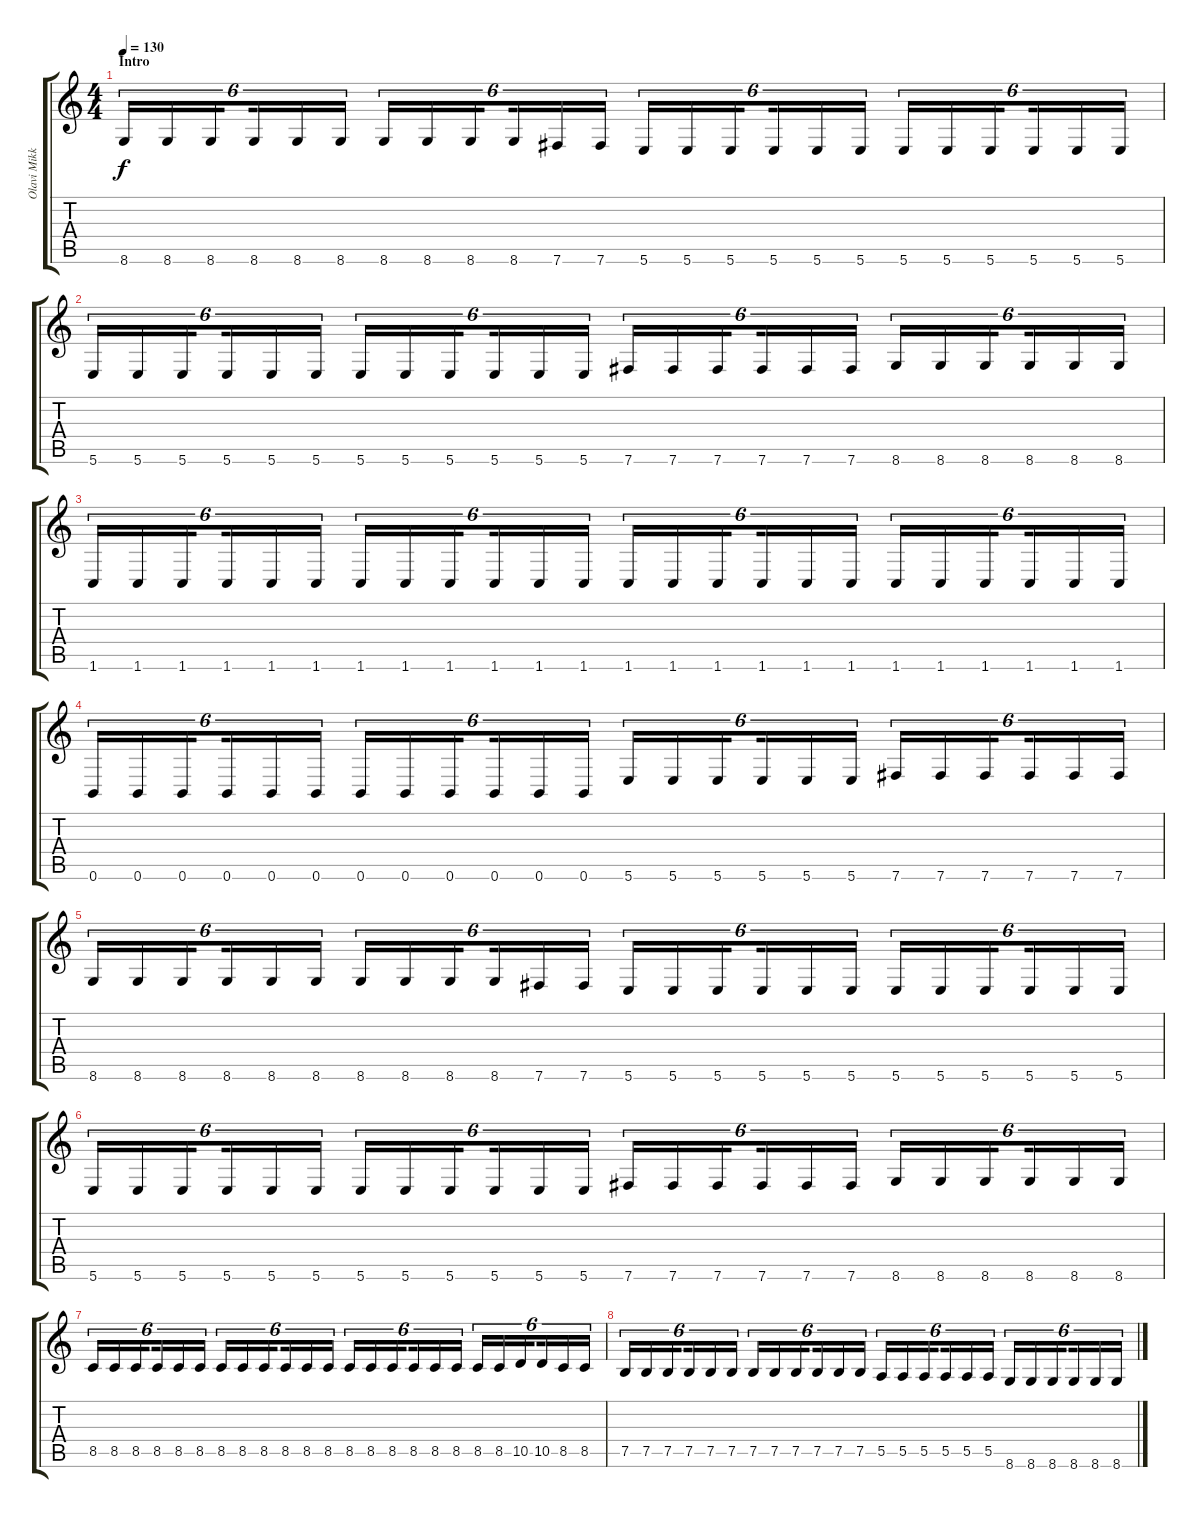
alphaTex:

\track ("Olavi Mikkonen" "Olavi Mikk") {instrument distortionguitar}
\staff {score tabs}
\tuning (B3 Gb3 D3 A2 E2 B1) {hide}
\ts (4 4)
\section ("" "Intro")
\tempo 130
\clef g2
\ks c
8.6.16{tu (6 4) dy f instrument distortionguitar} 8.6.16{tu (6 4)} 8.6.16{tu (6 4) beam splitsecondary} 8.6.16{tu (6 4)} 8.6.16{tu (6 4)} 8.6.16{tu (6 4)} 8.6.16{tu (6 4)} 8.6.16{tu (6 4)} 8.6.16{tu (6 4) beam splitsecondary} 8.6.16{tu (6 4)} 7.6.16{tu (6 4)} 7.6.16{tu (6 4)} 5.6.16{tu (6 4)} 5.6.16{tu (6 4)} 5.6.16{tu (6 4) beam splitsecondary} 5.6.16{tu (6 4)} 5.6.16{tu (6 4)} 5.6.16{tu (6 4)} 5.6.16{tu (6 4)} 5.6.16{tu (6 4)} 5.6.16{tu (6 4) beam splitsecondary} 5.6.16{tu (6 4)} 5.6.16{tu (6 4)} 5.6.16{tu (6 4)} |
5.6.16{tu (6 4)} 5.6.16{tu (6 4)} 5.6.16{tu (6 4) beam splitsecondary} 5.6.16{tu (6 4)} 5.6.16{tu (6 4)} 5.6.16{tu (6 4)} 5.6.16{tu (6 4)} 5.6.16{tu (6 4)} 5.6.16{tu (6 4) beam splitsecondary} 5.6.16{tu (6 4)} 5.6.16{tu (6 4)} 5.6.16{tu (6 4)} 7.6.16{tu (6 4)} 7.6.16{tu (6 4)} 7.6.16{tu (6 4) beam splitsecondary} 7.6.16{tu (6 4)} 7.6.16{tu (6 4)} 7.6.16{tu (6 4)} 8.6.16{tu (6 4)} 8.6.16{tu (6 4)} 8.6.16{tu (6 4) beam splitsecondary} 8.6.16{tu (6 4)} 8.6.16{tu (6 4)} 8.6.16{tu (6 4)} |
1.6.16{tu (6 4)} 1.6.16{tu (6 4)} 1.6.16{tu (6 4) beam splitsecondary} 1.6.16{tu (6 4)} 1.6.16{tu (6 4)} 1.6.16{tu (6 4)} 1.6.16{tu (6 4)} 1.6.16{tu (6 4)} 1.6.16{tu (6 4) beam splitsecondary} 1.6.16{tu (6 4)} 1.6.16{tu (6 4)} 1.6.16{tu (6 4)} 1.6.16{tu (6 4)} 1.6.16{tu (6 4)} 1.6.16{tu (6 4) beam splitsecondary} 1.6.16{tu (6 4)} 1.6.16{tu (6 4)} 1.6.16{tu (6 4)} 1.6.16{tu (6 4)} 1.6.16{tu (6 4)} 1.6.16{tu (6 4) beam splitsecondary} 1.6.16{tu (6 4)} 1.6.16{tu (6 4)} 1.6.16{tu (6 4)} |
0.6.16{tu (6 4)} 0.6.16{tu (6 4)} 0.6.16{tu (6 4) beam splitsecondary} 0.6.16{tu (6 4)} 0.6.16{tu (6 4)} 0.6.16{tu (6 4)} 0.6.16{tu (6 4)} 0.6.16{tu (6 4)} 0.6.16{tu (6 4) beam splitsecondary} 0.6.16{tu (6 4)} 0.6.16{tu (6 4)} 0.6.16{tu (6 4)} 5.6.16{tu (6 4)} 5.6.16{tu (6 4)} 5.6.16{tu (6 4) beam splitsecondary} 5.6.16{tu (6 4)} 5.6.16{tu (6 4)} 5.6.16{tu (6 4)} 7.6.16{tu (6 4)} 7.6.16{tu (6 4)} 7.6.16{tu (6 4) beam splitsecondary} 7.6.16{tu (6 4)} 7.6.16{tu (6 4)} 7.6.16{tu (6 4)} |
8.6.16{tu (6 4)} 8.6.16{tu (6 4)} 8.6.16{tu (6 4) beam splitsecondary} 8.6.16{tu (6 4)} 8.6.16{tu (6 4)} 8.6.16{tu (6 4)} 8.6.16{tu (6 4)} 8.6.16{tu (6 4)} 8.6.16{tu (6 4) beam splitsecondary} 8.6.16{tu (6 4)} 7.6.16{tu (6 4)} 7.6.16{tu (6 4)} 5.6.16{tu (6 4)} 5.6.16{tu (6 4)} 5.6.16{tu (6 4) beam splitsecondary} 5.6.16{tu (6 4)} 5.6.16{tu (6 4)} 5.6.16{tu (6 4)} 5.6.16{tu (6 4)} 5.6.16{tu (6 4)} 5.6.16{tu (6 4) beam splitsecondary} 5.6.16{tu (6 4)} 5.6.16{tu (6 4)} 5.6.16{tu (6 4)} |
5.6.16{tu (6 4)} 5.6.16{tu (6 4)} 5.6.16{tu (6 4) beam splitsecondary} 5.6.16{tu (6 4)} 5.6.16{tu (6 4)} 5.6.16{tu (6 4)} 5.6.16{tu (6 4)} 5.6.16{tu (6 4)} 5.6.16{tu (6 4) beam splitsecondary} 5.6.16{tu (6 4)} 5.6.16{tu (6 4)} 5.6.16{tu (6 4)} 7.6.16{tu (6 4)} 7.6.16{tu (6 4)} 7.6.16{tu (6 4) beam splitsecondary} 7.6.16{tu (6 4)} 7.6.16{tu (6 4)} 7.6.16{tu (6 4)} 8.6.16{tu (6 4)} 8.6.16{tu (6 4)} 8.6.16{tu (6 4) beam splitsecondary} 8.6.16{tu (6 4)} 8.6.16{tu (6 4)} 8.6.16{tu (6 4)} |
8.5.16{tu (6 4)} 8.5.16{tu (6 4)} 8.5.16{tu (6 4) beam splitsecondary} 8.5.16{tu (6 4)} 8.5.16{tu (6 4)} 8.5.16{tu (6 4)} 8.5.16{tu (6 4)} 8.5.16{tu (6 4)} 8.5.16{tu (6 4) beam splitsecondary} 8.5.16{tu (6 4)} 8.5.16{tu (6 4)} 8.5.16{tu (6 4)} 8.5.16{tu (6 4)} 8.5.16{tu (6 4)} 8.5.16{tu (6 4) beam splitsecondary} 8.5.16{tu (6 4)} 8.5.16{tu (6 4)} 8.5.16{tu (6 4)} 8.5.16{tu (6 4)} 8.5.16{tu (6 4)} 10.5.16{tu (6 4) beam splitsecondary} 10.5.16{tu (6 4)} 8.5.16{tu (6 4)} 8.5.16{tu (6 4)} |
7.5.16{tu (6 4)} 7.5.16{tu (6 4)} 7.5.16{tu (6 4) beam splitsecondary} 7.5.16{tu (6 4)} 7.5.16{tu (6 4)} 7.5.16{tu (6 4)} 7.5.16{tu (6 4)} 7.5.16{tu (6 4)} 7.5.16{tu (6 4) beam splitsecondary} 7.5.16{tu (6 4)} 7.5.16{tu (6 4)} 7.5.16{tu (6 4)} 5.5.16{tu (6 4)} 5.5.16{tu (6 4)} 5.5.16{tu (6 4) beam splitsecondary} 5.5.16{tu (6 4)} 5.5.16{tu (6 4)} 5.5.16{tu (6 4)} 8.6.16{tu (6 4)} 8.6.16{tu (6 4)} 8.6.16{tu (6 4) beam splitsecondary} 8.6.16{tu (6 4)} 8.6.16{tu (6 4)} 8.6.16{tu (6 4)}
